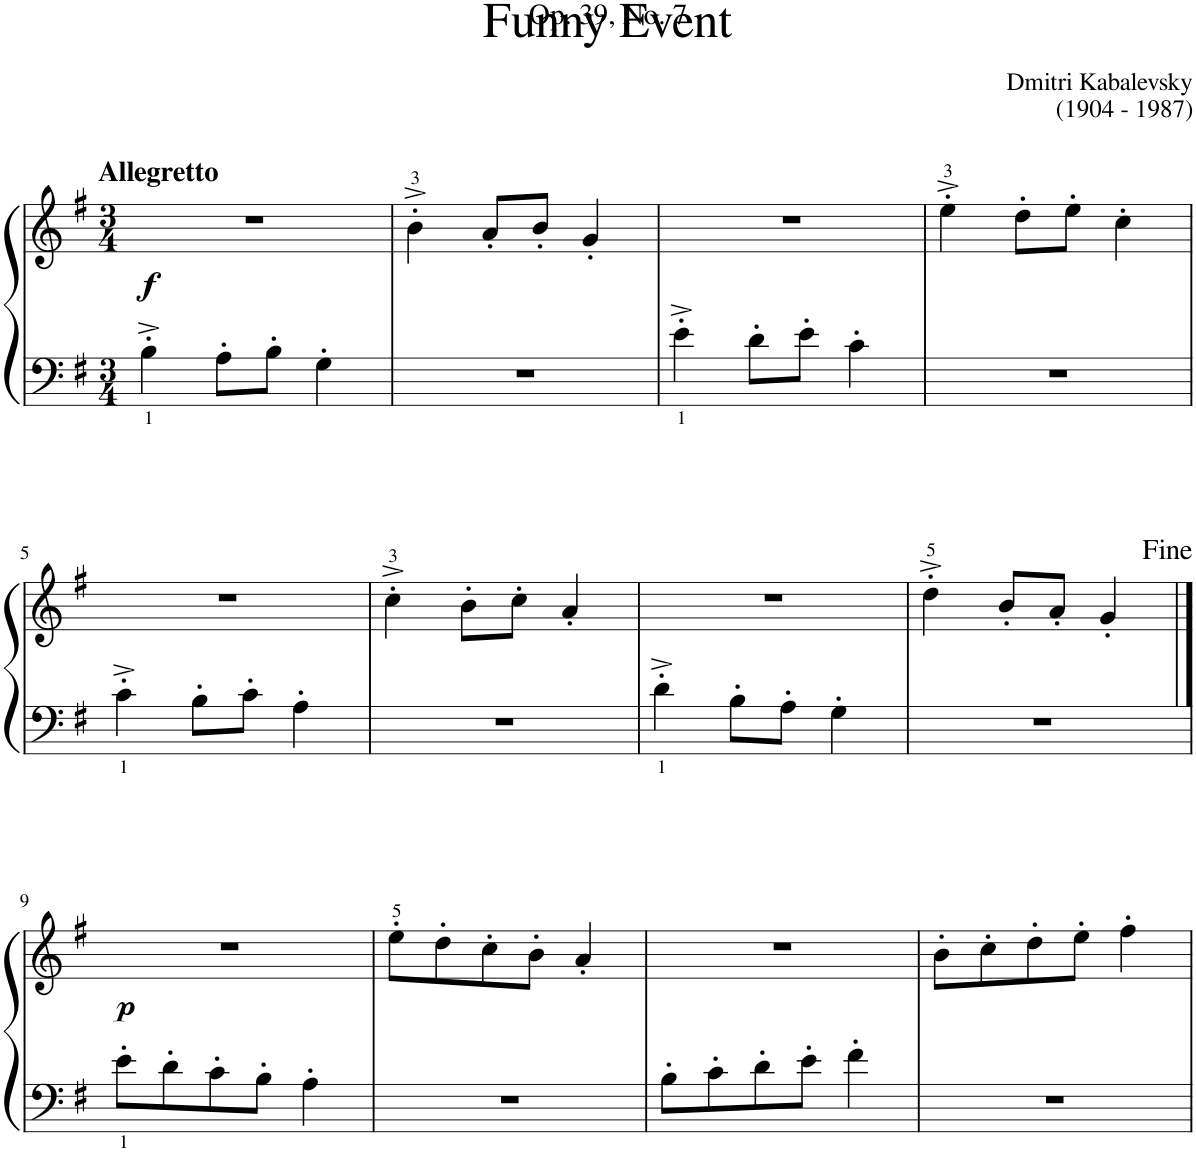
**kern	**kern	**dynam
*part1	*part1	*part1
*staff2	*staff1	*staff1/2
*I"Piano	*	*
*I'Pno	*	*
*clefF4	*clefG2	*
*k[f#]	*k[f#]	*
*M3/4	*M3/4	*
=1	=1	=1
!	!LO:TX:a:B:t=Allegretto	!
!	!	!LO:DY:b
4B'^\	2.r	f
8A'\L	.	.
8B'\J	.	.
4G'\	.	.
=2	=2	=2
2.r	4b'^\	.
.	8a'/L	.
.	8b'/J	.
.	4g'/	.
=3	=3	=3
4e'^\	2.r	.
8d'\L	.	.
8e'\J	.	.
4c'\	.	.
=4	=4	=4
2.r	4ee'^\	.
.	8dd'\L	.
.	8ee'\J	.
.	4cc'\	.
!!LO:LB:g=z
=5	=5	=5
4c'^\	2.r	.
8B'\L	.	.
8c'\J	.	.
4A'\	.	.
=6	=6	=6
2.r	4cc'^\	.
.	8b'\L	.
.	8cc'\J	.
.	4a'/	.
=7	=7	=7
4d'^\	2.r	.
8B'\L	.	.
8A'\J	.	.
4G'\	.	.
=8	=8	=8
2.r	4dd'^\	.
.	8b'/L	.
.	8a'/J	.
.	4g'/	.
!!LO:LB:g=z
==9	==9	==9
!	!	!LO:DY:b
8e'\L	2.r	p
8d'\	.	.
8c'\	.	.
8B'\J	.	.
4A'\	.	.
=10	=10	=10
2.r	8ee'\L	.
.	8dd'\	.
.	8cc'\	.
.	8b'\J	.
.	4a'/	.
=11	=11	=11
8B'\L	2.r	.
8c'\	.	.
8d'\	.	.
8e'\J	.	.
4f#'\	.	.
=12	=12	=12
2.r	8b'\L	.
.	8cc'\	.
.	8dd'\	.
.	8ee'\J	.
.	4ff#'\	.
=	=	=
*-	*-	*-
